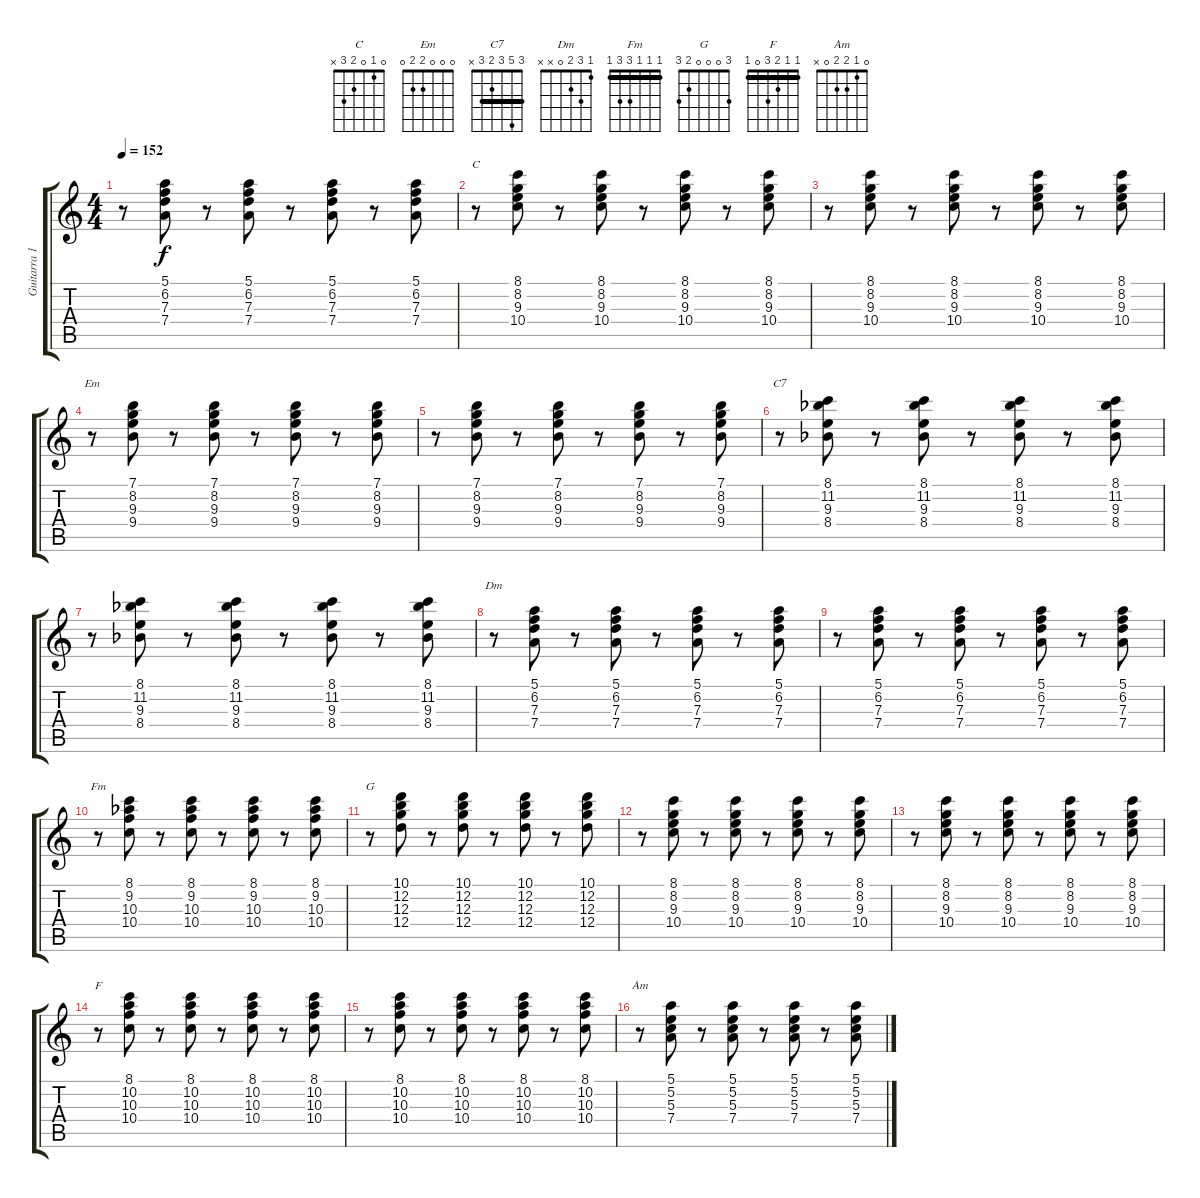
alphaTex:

\track ("Guitarra 1" "Guitarra 1") {instrument electricguitarclean}
\staff {score tabs}
\tuning (E4 B3 G3 D3 A2 E2) {hide}
\chord ("C" 0 1 0 2 3 x)
\chord ("Em" 0 0 0 2 2 0)
\chord ("C7" 3 5 3 2 3 x) {barre 3}
\chord ("Dm" 1 3 2 0 x x)
\chord ("Fm" 1 1 1 3 3 1) {barre 1}
\chord ("G" 3 0 0 0 2 3)
\chord ("F" 1 1 2 3 0 1) {barre 1}
\chord ("Am" 0 1 2 2 0 x)
\ts (4 4)
\tempo 152
\clef g2
\ks c
r.8{dy f} (5.1 6.2 7.3 7.4).8 r.8 (5.1 6.2 7.3 7.4).8 r.8 (5.1 6.2 7.3 7.4).8 r.8 (5.1 6.2 7.3 7.4).8 |
r.8{ch "C"} (8.1 8.2 9.3 10.4).8 r.8 (8.1 8.2 9.3 10.4).8 r.8 (8.1 8.2 9.3 10.4).8 r.8 (8.1 8.2 9.3 10.4).8 |
r.8 (8.1 8.2 9.3 10.4).8 r.8 (8.1 8.2 9.3 10.4).8 r.8 (8.1 8.2 9.3 10.4).8 r.8 (8.1 8.2 9.3 10.4).8 |
r.8{ch "Em"} (7.1 8.2 9.3 9.4).8 r.8 (7.1 8.2 9.3 9.4).8 r.8 (7.1 8.2 9.3 9.4).8 r.8 (7.1 8.2 9.3 9.4).8 |
r.8 (7.1 8.2 9.3 9.4).8 r.8 (7.1 8.2 9.3 9.4).8 r.8 (7.1 8.2 9.3 9.4).8 r.8 (7.1 8.2 9.3 9.4).8 |
r.8{ch "C7"} (8.1 11.2{acc b} 9.3 8.4{acc b}).8 r.8 (8.1 11.2{acc b} 9.3 8.4{acc b}).8 r.8 (8.1 11.2{acc b} 9.3 8.4{acc b}).8 r.8 (8.1 11.2{acc b} 9.3 8.4{acc b}).8 |
r.8 (8.1 11.2{acc b} 9.3 8.4{acc b}).8 r.8 (8.1 11.2{acc b} 9.3 8.4{acc b}).8 r.8 (8.1 11.2{acc b} 9.3 8.4{acc b}).8 r.8 (8.1 11.2{acc b} 9.3 8.4{acc b}).8 |
r.8{ch "Dm"} (5.1 6.2 7.3 7.4).8 r.8 (5.1 6.2 7.3 7.4).8 r.8 (5.1 6.2 7.3 7.4).8 r.8 (5.1 6.2 7.3 7.4).8 |
r.8 (5.1 6.2 7.3 7.4).8 r.8 (5.1 6.2 7.3 7.4).8 r.8 (5.1 6.2 7.3 7.4).8 r.8 (5.1 6.2 7.3 7.4).8 |
r.8{ch "Fm"} (8.1 9.2{acc b} 10.3 10.4).8 r.8 (8.1 9.2{acc b} 10.3 10.4).8 r.8 (8.1 9.2{acc b} 10.3 10.4).8 r.8 (8.1 9.2{acc b} 10.3 10.4).8 |
r.8{ch "G"} (10.1 12.2 12.3 12.4).8 r.8 (10.1 12.2 12.3 12.4).8 r.8 (10.1 12.2 12.3 12.4).8 r.8 (10.1 12.2 12.3 12.4).8 |
r.8 (8.1 8.2 9.3 10.4).8 r.8 (8.1 8.2 9.3 10.4).8 r.8 (8.1 8.2 9.3 10.4).8 r.8 (8.1 8.2 9.3 10.4).8 |
r.8 (8.1 8.2 9.3 10.4).8 r.8 (8.1 8.2 9.3 10.4).8 r.8 (8.1 8.2 9.3 10.4).8 r.8 (8.1 8.2 9.3 10.4).8 |
r.8{ch "F"} (8.1 10.2 10.3 10.4).8 r.8 (8.1 10.2 10.3 10.4).8 r.8 (8.1 10.2 10.3 10.4).8 r.8 (8.1 10.2 10.3 10.4).8 |
r.8 (8.1 10.2 10.3 10.4).8 r.8 (8.1 10.2 10.3 10.4).8 r.8 (8.1 10.2 10.3 10.4).8 r.8 (8.1 10.2 10.3 10.4).8 |
r.8{ch "Am"} (5.1 5.2 5.3 7.4).8 r.8 (5.1 5.2 5.3 7.4).8 r.8 (5.1 5.2 5.3 7.4).8 r.8 (5.1 5.2 5.3 7.4).8
